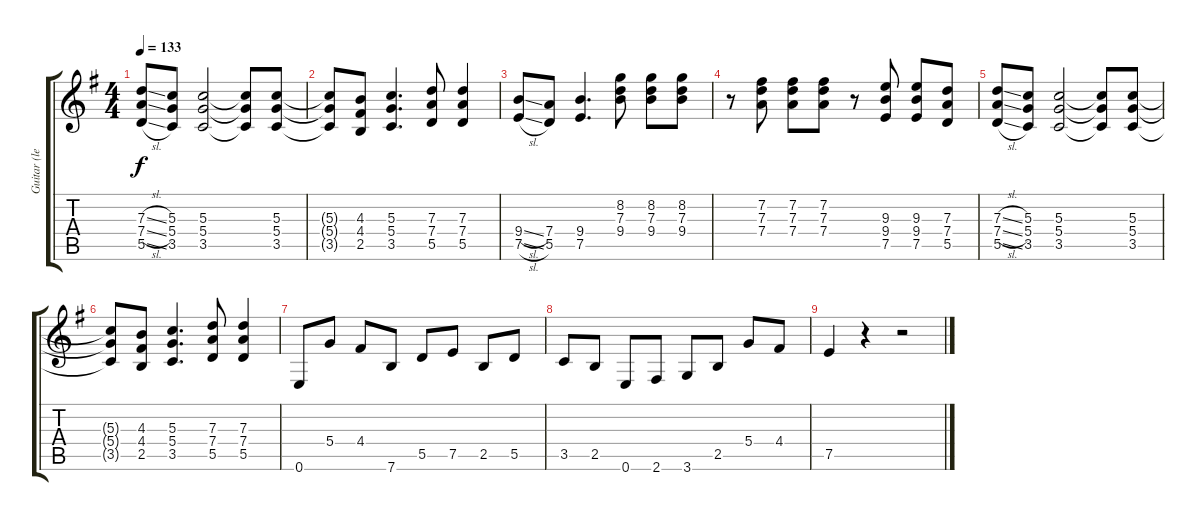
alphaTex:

\track ("Guitar (left - K.K. Downing)" "Guitar (le") {instrument distortionguitar}
\staff {score tabs}
\tuning (E4 B3 G3 D3 A2 E2) {hide}
\ts (4 4)
\tempo 133
\clef g2
\ks g
(7.3{sl} 7.4{sl} 5.5{sl}).8{dy f} (5.3 5.4 3.5).8 (5.3 5.4 3.5).2 (5.3{t} 5.4{t} 3.5{t}).8 (5.3 5.4 3.5).8 |
(5.3{t} 5.4{t} 3.5{t}).8 (4.3 4.4 2.5).8 (5.3 5.4 3.5).4{d} (7.3 7.4 5.5).8 (7.3 7.4 5.5).4 |
(9.4{sl} 7.5{sl}).8 (7.4 5.5).8 (9.4 7.5).4{d} (8.2 7.3 9.4).8 (8.2 7.3 9.4).8 (8.2 7.3 9.4).8 |
r.8 (7.2 7.3 7.4).8 (7.2 7.3 7.4).8 (7.2 7.3 7.4).8 r.8 (9.3 9.4 7.5).8 (9.3 9.4 7.5).8 (7.3 7.4 5.5).8 |
(7.3{sl} 7.4{sl} 5.5{sl}).8 (5.3 5.4 3.5).8 (5.3 5.4 3.5).2 (5.3{t} 5.4{t} 3.5{t}).8 (5.3 5.4 3.5).8 |
(5.3{t} 5.4{t} 3.5{t}).8 (4.3 4.4 2.5).8 (5.3 5.4 3.5).4{d} (7.3 7.4 5.5).8 (7.3 7.4 5.5).4 |
0.6.8 5.4.8 4.4.8 7.6.8 5.5.8 7.5.8 2.5.8 5.5.8 |
3.5.8 2.5.8 0.6.8 2.6.8 3.6.8 2.5.8 5.4.8 4.4.8 |
7.5.4 r.4 r.2
